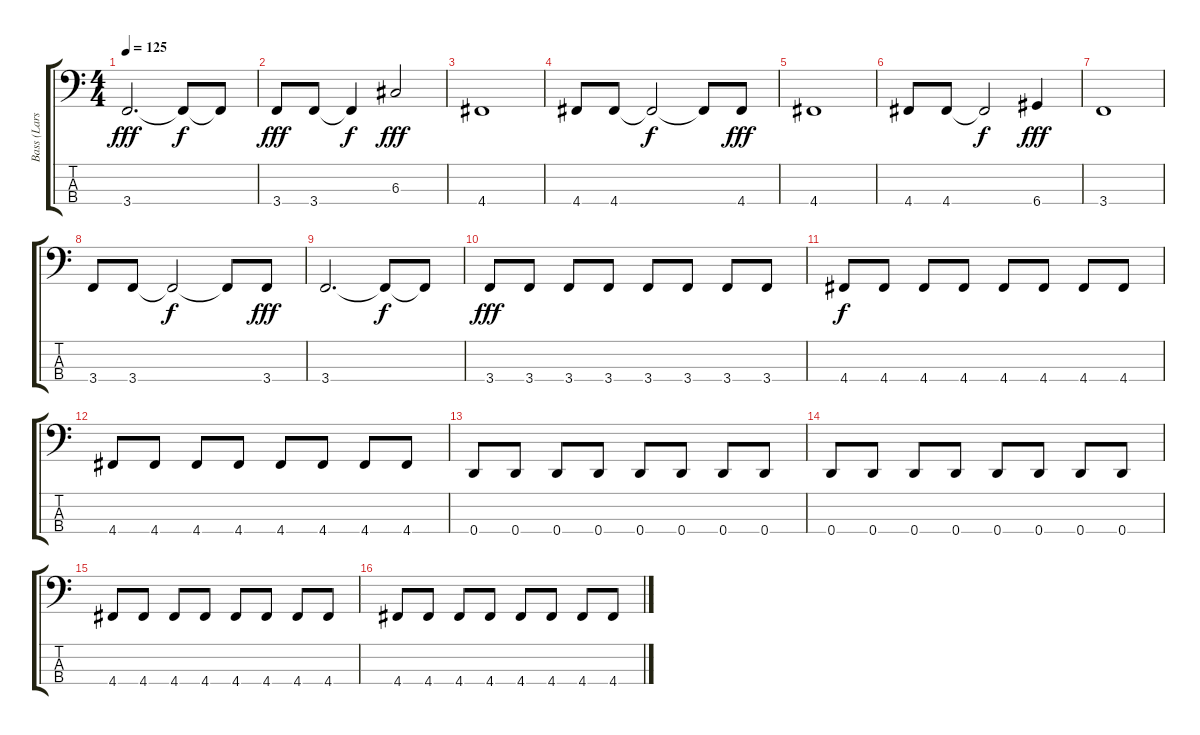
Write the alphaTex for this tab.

\track ("Bass (Larssen)" "Bass (Lars") {instrument electricbassfinger}
\staff {score tabs}
\tuning (F2 C2 G1 D1) {hide}
\ts (4 4)
\tempo 125
\clef f4
\ks c
3.4.2{d dy fff} 3.4{t}.8{dy f} 3.4{t}.8 |
3.4.8{dy fff} 3.4.8 3.4{t}.4{dy f} 6.3.2{dy fff} |
4.4.1 |
4.4.8 4.4.8 4.4{t}.2{dy f} 4.4{t}.8 4.4.8{dy fff} |
4.4.1 |
4.4.8 4.4.8 4.4{t}.2{dy f} 6.4.4{dy fff} |
3.4.1 |
3.4.8 3.4.8 3.4{t}.2{dy f} 3.4{t}.8 3.4.8{dy fff} |
3.4.2{d} 3.4{t}.8{dy f} 3.4{t}.8 |
3.4.8{dy fff} 3.4.8 3.4.8 3.4.8 3.4.8 3.4.8 3.4.8 3.4.8 |
4.4.8{dy f} 4.4.8 4.4.8 4.4.8 4.4.8 4.4.8 4.4.8 4.4.8 |
4.4.8 4.4.8 4.4.8 4.4.8 4.4.8 4.4.8 4.4.8 4.4.8 |
0.4.8 0.4.8 0.4.8 0.4.8 0.4.8 0.4.8 0.4.8 0.4.8 |
0.4.8 0.4.8 0.4.8 0.4.8 0.4.8 0.4.8 0.4.8 0.4.8 |
4.4.8 4.4.8 4.4.8 4.4.8 4.4.8 4.4.8 4.4.8 4.4.8 |
4.4.8 4.4.8 4.4.8 4.4.8 4.4.8 4.4.8 4.4.8 4.4.8
